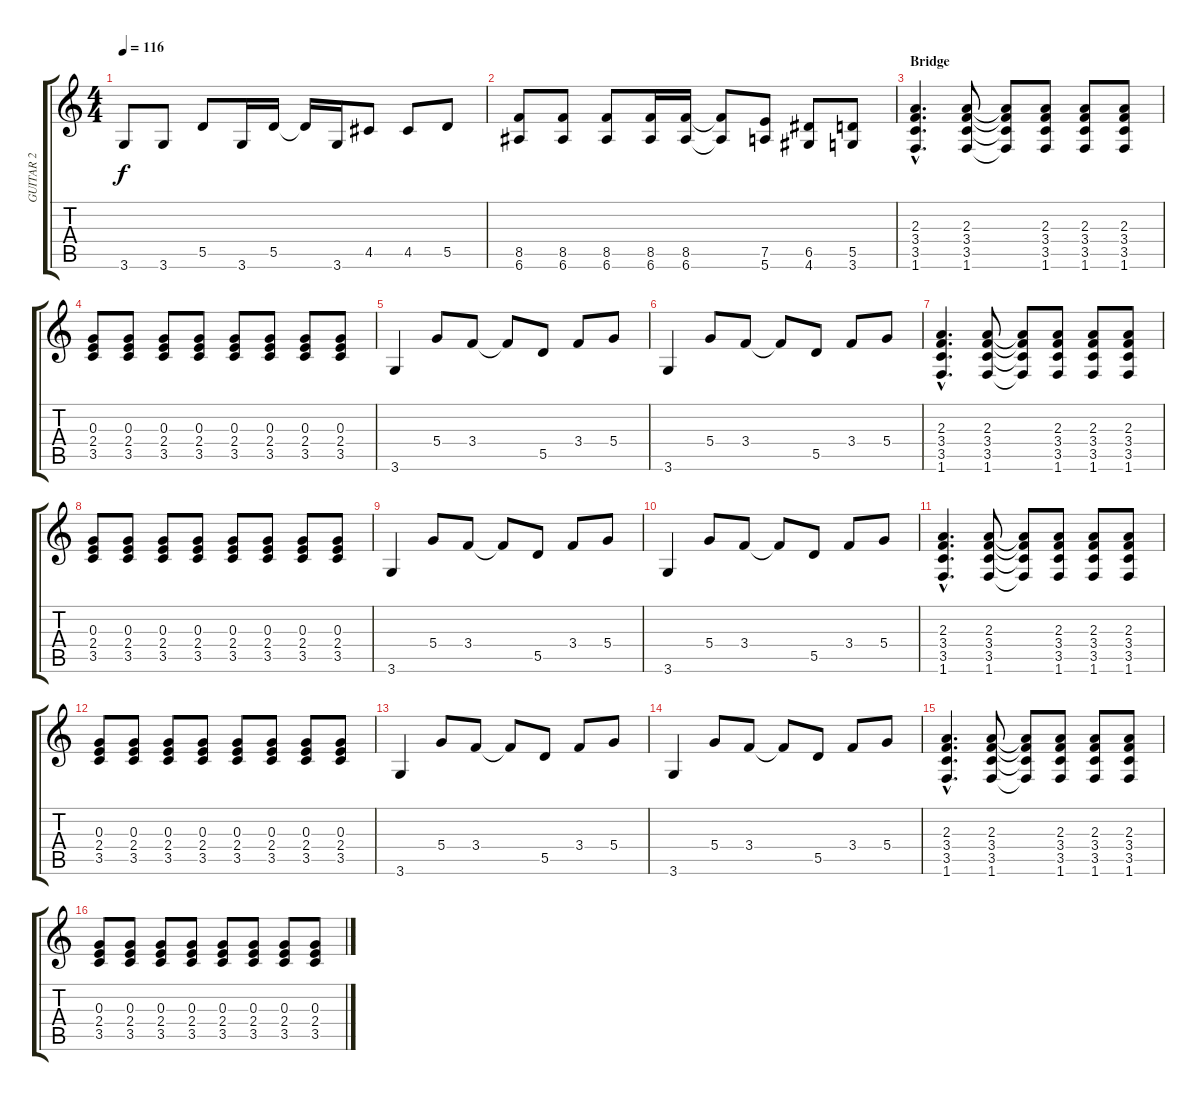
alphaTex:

\track ("GUITAR 2" "GUITAR 2") {instrument distortionguitar}
\staff {score tabs}
\tuning (E4 B3 G3 D3 A2 E2) {hide}
\ts (4 4)
\tempo 116
\clef g2
\ks c
3.6.8{dy f} 3.6.8 5.5.8 3.6.16 5.5.16 5.5{t}.16 3.6.16 4.5.8 4.5.8 5.5.8 |
(8.5 6.6).8 (8.5 6.6).8 (8.5 6.6).8 (8.5 6.6).16 (8.5 6.6).16 (8.5{t} 6.6{t}).8 (7.5 5.6).8 (6.5 4.6).8 (5.5 3.6).8 |
\section ("" "Bridge")
(2.3{hac} 3.4{hac} 3.5{hac} 1.6{hac}).4{d} (2.3 3.4 3.5 1.6).8 (2.3{t} 3.4{t} 3.5{t} 1.6{t}).8 (2.3 3.4 3.5 1.6).8 (2.3 3.4 3.5 1.6).8 (2.3 3.4 3.5 1.6).8 |
(0.3 2.4 3.5).8 (0.3 2.4 3.5).8 (0.3 2.4 3.5).8 (0.3 2.4 3.5).8 (0.3 2.4 3.5).8 (0.3 2.4 3.5).8 (0.3 2.4 3.5).8 (0.3 2.4 3.5).8 |
3.6.4 5.4.8 3.4.8 3.4{t}.8 5.5.8 3.4.8 5.4.8 |
3.6.4 5.4.8 3.4.8 3.4{t}.8 5.5.8 3.4.8 5.4.8 |
(2.3{hac} 3.4{hac} 3.5{hac} 1.6{hac}).4{d} (2.3 3.4 3.5 1.6).8 (2.3{t} 3.4{t} 3.5{t} 1.6{t}).8 (2.3 3.4 3.5 1.6).8 (2.3 3.4 3.5 1.6).8 (2.3 3.4 3.5 1.6).8 |
(0.3 2.4 3.5).8 (0.3 2.4 3.5).8 (0.3 2.4 3.5).8 (0.3 2.4 3.5).8 (0.3 2.4 3.5).8 (0.3 2.4 3.5).8 (0.3 2.4 3.5).8 (0.3 2.4 3.5).8 |
3.6.4 5.4.8 3.4.8 3.4{t}.8 5.5.8 3.4.8 5.4.8 |
3.6.4 5.4.8 3.4.8 3.4{t}.8 5.5.8 3.4.8 5.4.8 |
(2.3{hac} 3.4{hac} 3.5{hac} 1.6{hac}).4{d} (2.3 3.4 3.5 1.6).8 (2.3{t} 3.4{t} 3.5{t} 1.6{t}).8 (2.3 3.4 3.5 1.6).8 (2.3 3.4 3.5 1.6).8 (2.3 3.4 3.5 1.6).8 |
(0.3 2.4 3.5).8 (0.3 2.4 3.5).8 (0.3 2.4 3.5).8 (0.3 2.4 3.5).8 (0.3 2.4 3.5).8 (0.3 2.4 3.5).8 (0.3 2.4 3.5).8 (0.3 2.4 3.5).8 |
3.6.4 5.4.8 3.4.8 3.4{t}.8 5.5.8 3.4.8 5.4.8 |
3.6.4 5.4.8 3.4.8 3.4{t}.8 5.5.8 3.4.8 5.4.8 |
(2.3{hac} 3.4{hac} 3.5{hac} 1.6{hac}).4{d} (2.3 3.4 3.5 1.6).8 (2.3{t} 3.4{t} 3.5{t} 1.6{t}).8 (2.3 3.4 3.5 1.6).8 (2.3 3.4 3.5 1.6).8 (2.3 3.4 3.5 1.6).8 |
(0.3 2.4 3.5).8 (0.3 2.4 3.5).8 (0.3 2.4 3.5).8 (0.3 2.4 3.5).8 (0.3 2.4 3.5).8 (0.3 2.4 3.5).8 (0.3 2.4 3.5).8 (0.3 2.4 3.5).8
